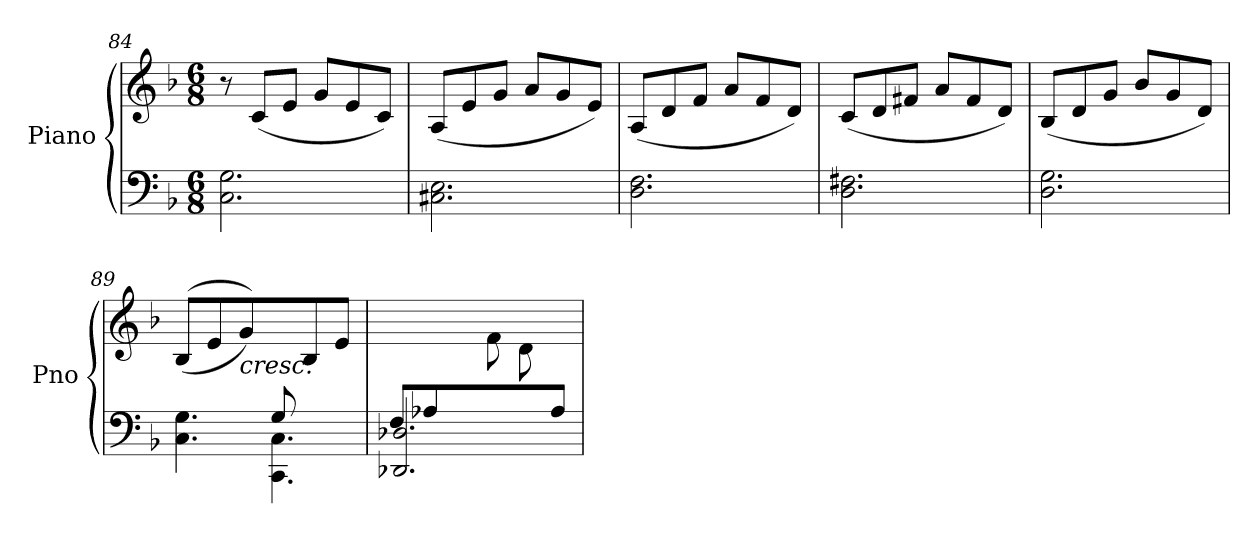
**kern	**kern
*part1	*part1
*staff2	*staff1
*I"Piano	*
*I'Pno	*
*clefF4	*clefG2
*k[b-]	*k[b-]
*M6/8	*M6/8
=84	=84
2.C\ 2.G\	8r
.	(<8c/L
.	8e/J
.	8g/L
.	8e/
.	8c/J)
=85	=85
2.C#X\ 2.E\	(<8A/L
.	8e/
.	8g/J
.	8a/L
.	8g/
.	8e/J)
=86	=86
2.D\ 2.F\	(<8A/L
.	8d/
.	8f/J
.	8a/L
.	8f/
.	8d/J)
!!LO:LB:g=z
=87	=87
2.D\ 2.F#X\	(<8c/L
.	8d/
.	8f#X/J
.	8a/L
.	8f#/
.	8d/J)
=88	=88
2.D\ 2.G\	(<8B-/L
.	8d/
.	8g/J
.	8b-/L
.	8g/
.	8d/J)
=89	=89
*^	*
4.ryy	4.C\ 4.G\	(<(<8B-/L
.	.	8e/
!	!	!LO:TX:b:i:t=cresc.
.	.	8g/J))
(<8G/L	4.CC\ 4.C\	8ryy
4ryy	.	8B-\
.	.	8e\J)
=90	=90	=90
8F/L	2.DD-X/ 2.D-X/	4ryy
8A-X/	.	.
4.ryy	.	8d-X\J
.	.	8f\L
.	.	8d-\
8A-/J	.	8ryy
*v	*v	*
=	=
*-	*-
